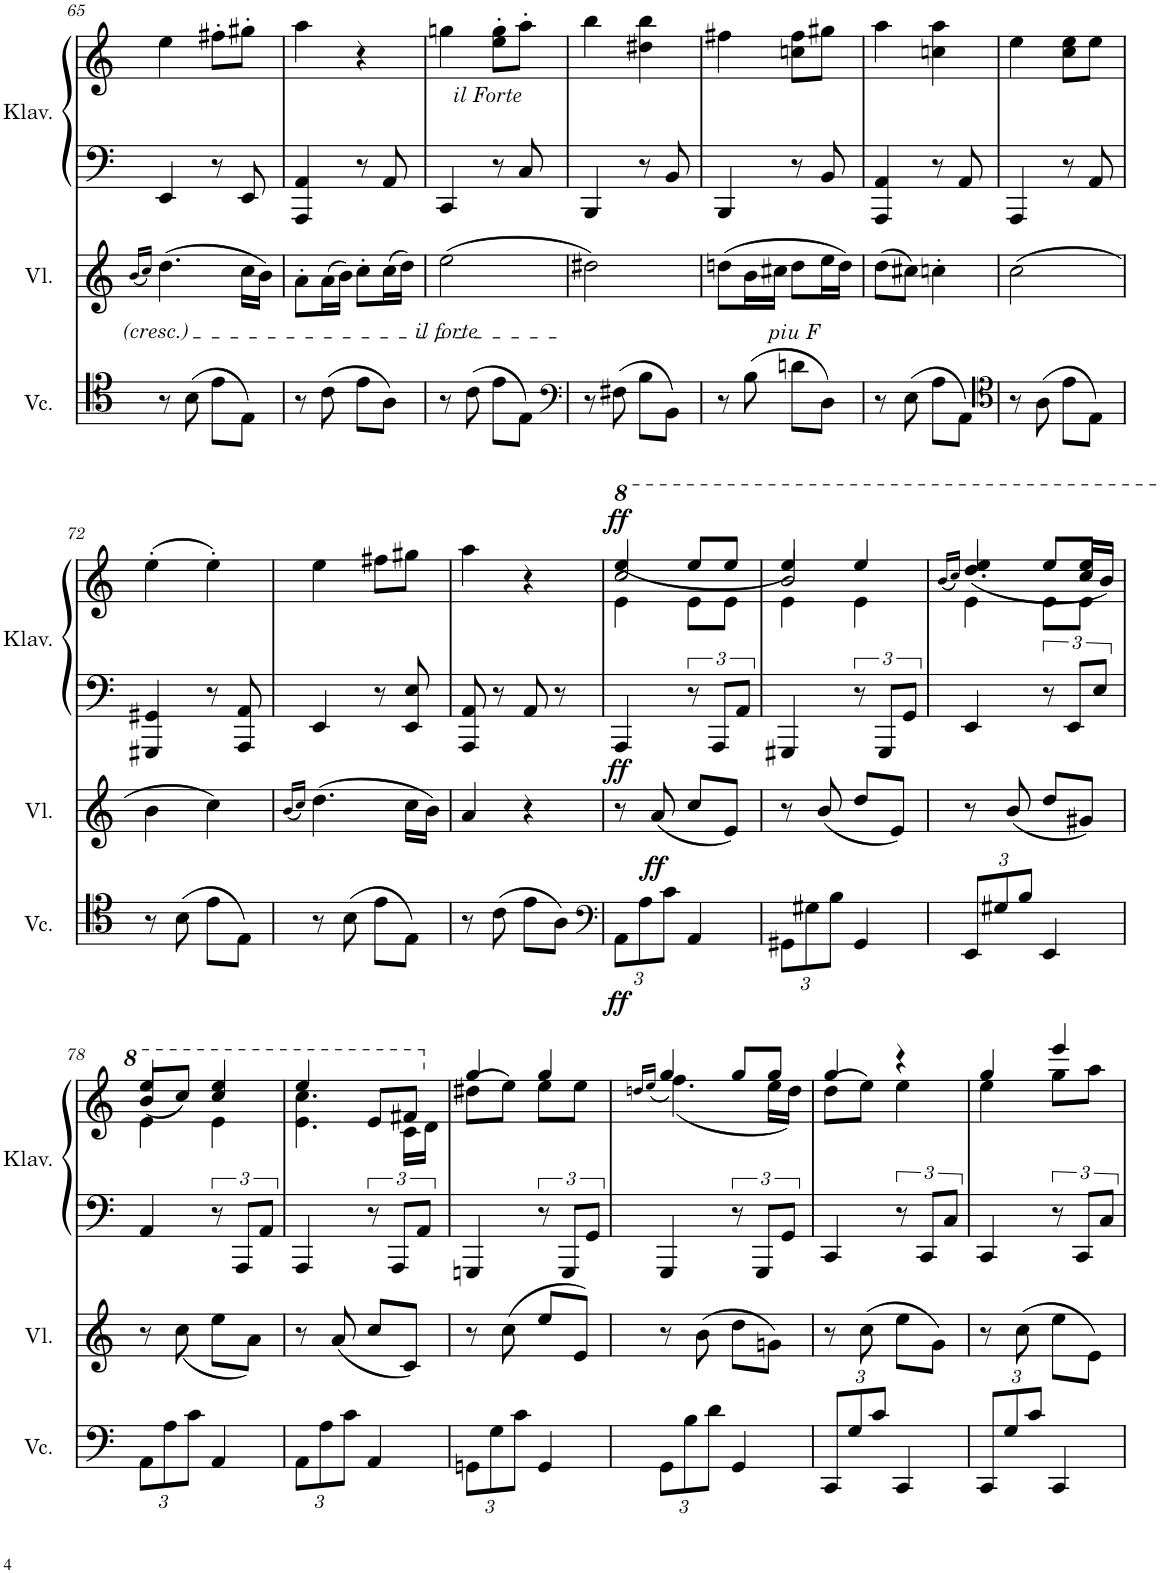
**kern	**dynam	**kern	**dynam	**kern	**kern	**dynam
*part3	*part3	*part2	*part2	*part1	*part1	*part1
*staff4	*staff4	*staff3	*staff3	*staff2	*staff1	*staff1/2
*I"Violoncello	*	*I"Violine	*	*I"Klavier	*	*
*I'Vc.	*	*I'Vl.	*	*I'Klav.	*	*
!!LO:PB:g=z
*clefC4	*	*clefG2	*	*clefF4	*clefG2	*
*k[]	*	*k[]	*	*k[]	*k[]	*
*M2/4	*	*M2/4	*	*M2/4	*M2/4	*
=65	=65	=65	=65	=65	=65	=65
.	.	(16qb/LL	.	.	.	.
.	.	16qcc/JJ)	.	.	.	.
8r	.	(4.dd\	.	4EE/	4ee\	.
(8B\	.	.	.	.	.	.
8e\L	.	.	.	8r	8ff#X'\L	.
8E\J)	.	16cc\LL	.	8EE/	8gg#X'\J	.
.	.	16b\JJ)	.	.	.	.
=66	=66	=66	=66	=66	=66	=66
8r	.	8a'\L	.	4AAA/ 4AA/	4aa\	.
(8c\	.	(>16a\L	.	.	.	.
.	.	16b\JJ)	.	.	.	.
8e\L	.	8cc'\L	.	8r	4r	.
8A\J)	.	(16cc\L	.	8AA/	.	.
.	.	16dd\JJ)	.	.	.	.
=67	=67	=67	=67	=67	=67	=67
!	!	!	!LO:DY:b	!	!	!LO:DY:b
8r	.	(2ee\	other-dynamics	4CC/	4ggn\	other-dynamics
(8c\	.	.	.	.	.	.
8e\L	.	.	.	8r	8ee\' 8gg\'L	.
8E\J)	.	.	.	8C/	8aa'\J	.
=68	=68	=68	=68	=68	=68	=68
*clefF4	*	*	*	*	*	*
8r	.	2dd#X\)	.	4BBB/	4bb\	.
(8F#X\	.	.	.	.	.	.
8B\L	.	.	.	8r	4dd#X\ 4bb\	.
8BB\J)	.	.	.	8BB/	.	.
=69	=69	=69	=69	=69	=69	=69
!	!	!	!LO:DY:b	!	!	!
8r	.	(8ddn\L	other-dynamics	4BBB/	4ff#X\	.
(8B\	.	16b\L	.	.	.	.
.	.	16cc#X\JJ	.	.	.	.
8dn\L	.	8dd\L	.	8r	8ccn\ 8ff#\L	.
8D\J)	.	16ee\L	.	8BB/	8gg#X\J	.
.	.	16dd\JJ)	.	.	.	.
=70	=70	=70	=70	=70	=70	=70
8r	.	(8dd\L	.	4AAA/ 4AA/	4aa\	.
(8E\	.	8cc#X\J)	.	.	.	.
8A\L	.	4ccn'\	.	8r	4ccn\ 4aa\	.
8AA\J)	.	.	.	8AA/	.	.
=71	=71	=71	=71	=71	=71	=71
*clefC4	*	*	*	*	*	*
8r	.	(2cc\	.	4AAA/	4ee\	.
(8A\	.	.	.	.	.	.
8e\L	.	.	.	8r	8cc\ 8ee\L	.
8E\J)	.	.	.	8AA/	8ee\J	.
!!LO:LB:g=z
=72	=72	=72	=72	=72	=72	=72
8r	.	4b\	.	4GGG#X/ 4GG#X/	(4ee'\	.
(8B\	.	.	.	.	.	.
8e\L	.	4cc\)	.	8r	4ee'\)	.
8E\J)	.	.	.	8AAA/ 8AA/	.	.
=73	=73	=73	=73	=73	=73	=73
.	.	(16qb/LL	.	.	.	.
.	.	16qcc/JJ)	.	.	.	.
8r	.	(4.dd\	.	4EE/	4ee\	.
(>8B\	.	.	.	.	.	.
8e\L	.	.	.	8r	8ff#X\L	.
8E\J)	.	16cc\LL	.	8EE/ 8E/	8gg#X\J	.
.	.	16b\JJ)	.	.	.	.
=74	=74	=74	=74	=74	=74	=74
8r	.	4a/	.	8AAA/ 8AA/	4aa\	.
(8c\	.	.	.	8r	.	.
8e\L	.	4r	.	8AA/	4r	.
8A\J)	.	.	.	8r	.	.
=75	=75	=75	=75	=75	=75	=75
*clefF4	*	*	*	*	*	*
*Xbrackettup	*	*	*	*	*	*
*	*	*	*	*	*8va	*
*	*	*	*	*	*^	*
*	*	*	*	*	*	*^	*
!	!LO:DY:b	!	!	!	!	!	!	!LO:DY:b=2
!	!	!	!	!	!	!	!	!LO:DY:n=1:a
12AA\L	ff	8r	.	4AAA/	4eee/	(<2ccc/	4ee\	ff ff
12A\	.	.	.	.	.	.	.	.
!	!	!	!LO:DY:b	!	!	!	!	!
.	.	(8a/	ff	.	.	.	.	.
12c\J	.	.	.	.	.	.	.	.
4AA/	.	8cc/L	.	12r	8eee/L	.	8ee\L	.
.	.	.	.	12AAA/L	.	.	.	.
.	.	8e/J)	.	.	8eee/J	.	8ee\J	.
.	.	.	.	12AA/J	.	.	.	.
=76	=76	=76	=76	=76	=76	=76	=76	=76
12GG#X\L	.	8r	.	4GGG#X/	4eee/	2bb/)	4ee\	.
12G#X\	.	.	.	.	.	.	.	.
.	.	(8b/	.	.	.	.	.	.
12B\J	.	.	.	.	.	.	.	.
4GG#/	.	8dd/L	.	12r	4eee/	.	4ee\	.
.	.	.	.	12GGG#/L	.	.	.	.
.	.	8e/J)	.	.	.	.	.	.
.	.	.	.	12GG/J	.	.	.	.
=77	=77	=77	=77	=77	=77	=77	=77	=77
.	.	.	.	.	.	(16qbb/LL	.	.
.	.	.	.	.	.	16qccc/JJ)	.	.
12EE/L	.	8r	.	4EE/	4eee/	(<4.ddd/	4ee\	.
12G#X/	.	.	.	.	.	.	.	.
.	.	(8b/	.	.	.	.	.	.
12B/J	.	.	.	.	.	.	.	.
4EE/	.	8dd/L	.	12r	8eee/L	.	8ee\L	.
.	.	.	.	12EE/L	.	.	.	.
.	.	8g#X/J)	.	.	8eee/J	16ccc/LL	8ee\J	.
.	.	.	.	12E/J	.	.	.	.
.	.	.	.	.	.	16bb/JJ)	.	.
!!LO:LB:g=z	!!	!!
=78	=78	=78	=78	=78	=78	=78	=78	=78
12AA\L	.	8r	.	4AA/	4eee/	(<8bb/L	4ee\	.
12A\	.	.	.	.	.	.	.	.
.	.	(<8cc\	.	.	.	8ccc/J)	.	.
12c\J	.	.	.	.	.	.	.	.
4AA/	.	8ee\L	.	12r	4eee/	4ccc/	4ee\	.
.	.	.	.	12AAA/L	.	.	.	.
.	.	8a\J)	.	.	.	.	.	.
.	.	.	.	12AA/J	.	.	.	.
*	*	*	*	*	*	*v	*v	*
=79	=79	=79	=79	=79	=79	=79	=79
12AA\L	.	8r	.	4AAA/	4eee/	4.ee\ 4.ccc\	.
12A\	.	.	.	.	.	.	.
.	.	(<8a/	.	.	.	.	.
12c\J	.	.	.	.	.	.	.
4AA/	.	8cc/L	.	12r	8ee/L	.	.
.	.	.	.	12AAA/L	.	.	.
.	.	8c/J)	.	.	8ff#X/J	16cc\LL	.
.	.	.	.	12AA/J	.	.	.
*	*	*	*	*	*X8va	*	*
.	.	.	.	.	.	16d\JJ	.
=80	=80	=80	=80	=80	=80	=80	=80
12GGn\L	.	8r	.	4GGGn/	4gg/	(>8dd#X\L	.
12G\	.	.	.	.	.	.	.
.	.	(8cc\	.	.	.	8ee\J)	.
12c\J	.	.	.	.	.	.	.
4GG/	.	8ee/L	.	12r	4gg/	8ee\L	.
.	.	.	.	12GGG/L	.	.	.
.	.	8e/J)	.	.	.	8ee\J	.
.	.	.	.	12GG/J	.	.	.
=81	=81	=81	=81	=81	=81	=81	=81
.	.	.	.	.	.	16qddn/LL	.
.	.	.	.	.	.	(<16qee/JJ	.
12GG\L	.	8r	.	4GGG/	4gg/	(4.ff\)	.
12B\	.	.	.	.	.	.	.
.	.	(8b\	.	.	.	.	.
12d\J	.	.	.	.	.	.	.
4GG/	.	8dd\L	.	12r	8gg/L	.	.
.	.	.	.	12GGG/L	.	.	.
.	.	8gn\J)	.	.	8gg/J	16ee\LL	.
.	.	.	.	12GG/J	.	.	.
.	.	.	.	.	.	16dd\JJ)	.
=82	=82	=82	=82	=82	=82	=82	=82
12CC/L	.	8r	.	4CC/	4gg/	(>8dd\L	.
12G/	.	.	.	.	.	.	.
.	.	(8cc\	.	.	.	8ee\J)	.
12c/J	.	.	.	.	.	.	.
4CC/	.	8ee\L	.	12r	4r	4ee\	.
.	.	.	.	12CC/L	.	.	.
.	.	8g\J)	.	.	.	.	.
.	.	.	.	12C/J	.	.	.
=83	=83	=83	=83	=83	=83	=83	=83
12CC/L	.	8r	.	4CC/	4gg/	4ee\	.
12G/	.	.	.	.	.	.	.
.	.	(8cc\	.	.	.	.	.
12c/J	.	.	.	.	.	.	.
4CC/	.	8ee\L	.	12r	4eee/	8gg\L	.
.	.	.	.	12CC/L	.	.	.
.	.	8e\J)	.	.	.	8aa\J	.
.	.	.	.	12C/J	.	.	.
*	*	*	*	*	*v	*v	*
=	=	=	=	=	=	=
*-	*-	*-	*-	*-	*-	*-
